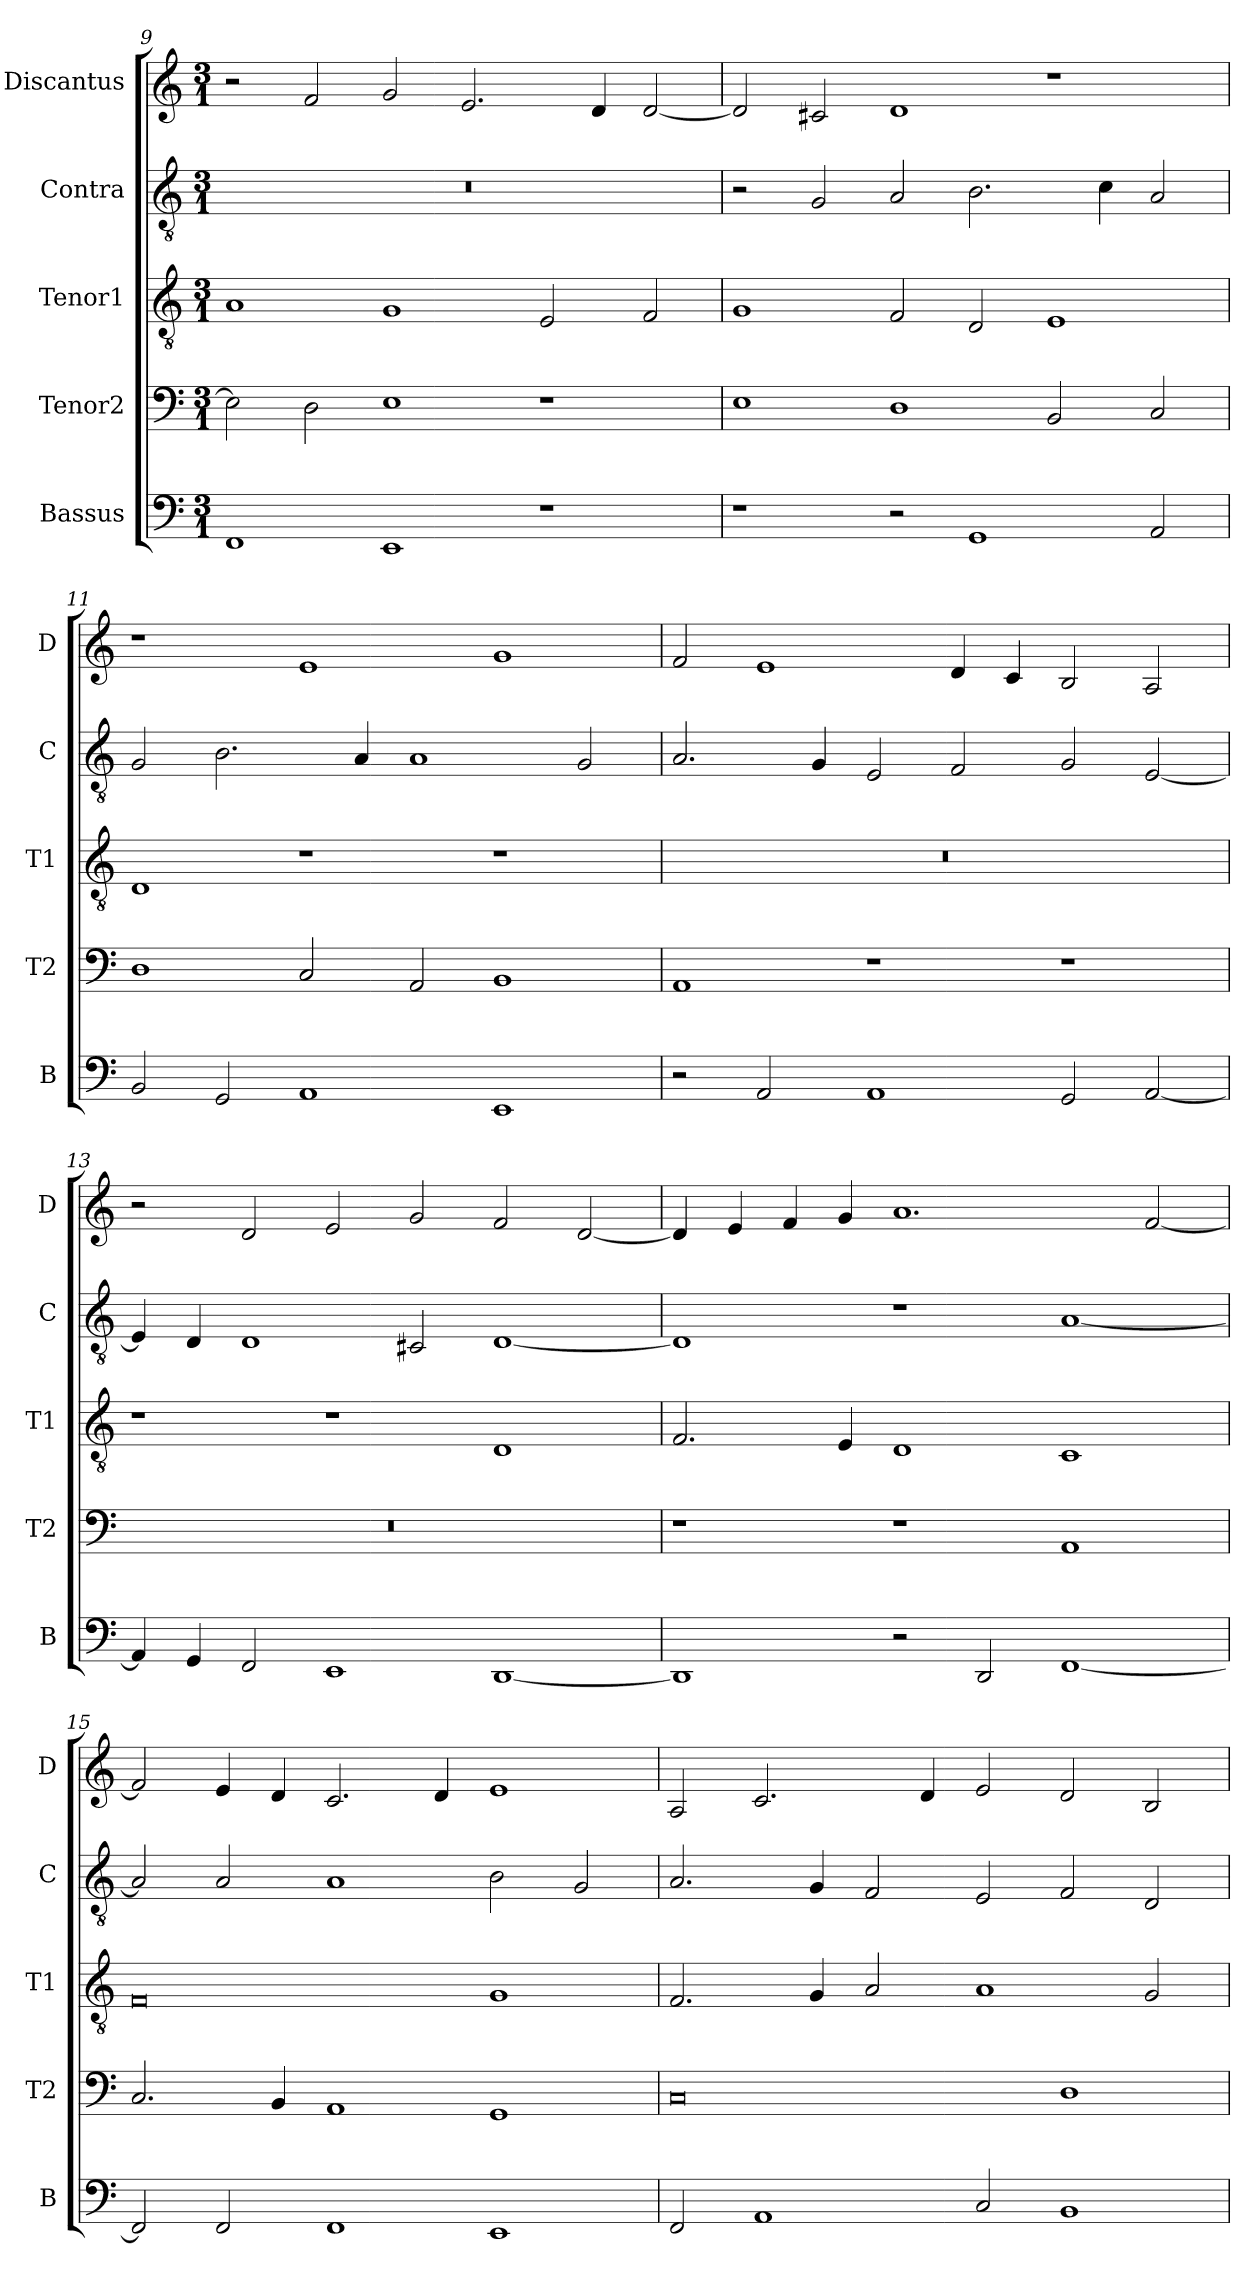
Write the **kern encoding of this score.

**kern	**kern	**kern	**kern	**kern
*part5	*part4	*part3	*part2	*part1
*staff5	*staff4	*staff3	*staff2	*staff1
*I"Bassus	*I"Tenor2	*I"Tenor1	*I"Contra	*I"Discantus
*I'B	*I'T2	*I'T1	*I'C	*I'D
*clefF4	*clefF4	*clefGv2	*clefGv2	*clefG2
*k[]	*k[]	*k[]	*k[]	*k[]
*M3/1	*M3/1	*M3/1	*M3/1	*M3/1
=9	=9	=9	=9	=9
1FF	2E\]	1A	0.r	2r
.	2D\	.	.	2f/
1EE	1E	1G	.	2g/
.	.	.	.	2.e/
1r	1r	2E/	.	.
.	.	.	.	4d/
.	.	2F/	.	[2d/
=10	=10	=10	=10	=10
1r	1E	1G	2r	2d/]
.	.	.	2G/	2c#X/
2r	1D	2F/	2A/	1d
1GG	.	2D/	2.B\	.
.	2BB/	1E	.	1r
.	.	.	4c\	.
2AA/	2C/	.	2A/	.
=11	=11	=11	=11	=11
2BB/	1D	1D	2G/	1r
2GG/	.	.	2.B\	.
1AA	2C/	1r	.	1e
.	.	.	4A/	.
.	2AA/	.	1A	.
1EE	1BB	1r	.	1g
.	.	.	2G/	.
=12	=12	=12	=12	=12
2r	1AA	0.r	2.A/	2f/
2AA/	.	.	.	1e
.	.	.	4G/	.
1AA	1r	.	2E/	.
.	.	.	2F/	4d/
.	.	.	.	4c/
2GG/	1r	.	2G/	2B/
[2AA/	.	.	[2E/	2A/
=13	=13	=13	=13	=13
4AA/]	0.r	1r	4E/]	2r
4GG/	.	.	4D/	.
2FF/	.	.	1D	2d/
1EE	.	1r	.	2e/
.	.	.	2C#X/	2g/
[1DD	.	1D	[1D	2f/
.	.	.	.	[2d/
=14	=14	=14	=14	=14
1DD]	1r	2.F/	1D]	4d/]
.	.	.	.	4e/
.	.	.	.	4f/
.	.	4E/	.	4g/
2r	1r	1D	1r	1.a
2DD/	.	.	.	.
[1FF	1AA	1C	[1A	.
.	.	.	.	[2f/
=15	=15	=15	=15	=15
2FF/]	2.C/	0F	2A/]	2f/]
2FF/	.	.	2A/	4e/
.	4BB/	.	.	4d/
1FF	1AA	.	1A	2.c/
.	.	.	.	4d/
1EE	1GG	1G	2B\	1e
.	.	.	2G/	.
=16	=16	=16	=16	=16
2FF/	0C	2.F/	2.A/	2A/
1AA	.	.	.	2.c/
.	.	4G/	4G/	.
.	.	2A/	2F/	.
.	.	.	.	4d/
2C/	.	1A	2E/	2e/
1BB	1D	.	2F/	2d/
.	.	2G/	2D/	2B/
=	=	=	=	=
*-	*-	*-	*-	*-
